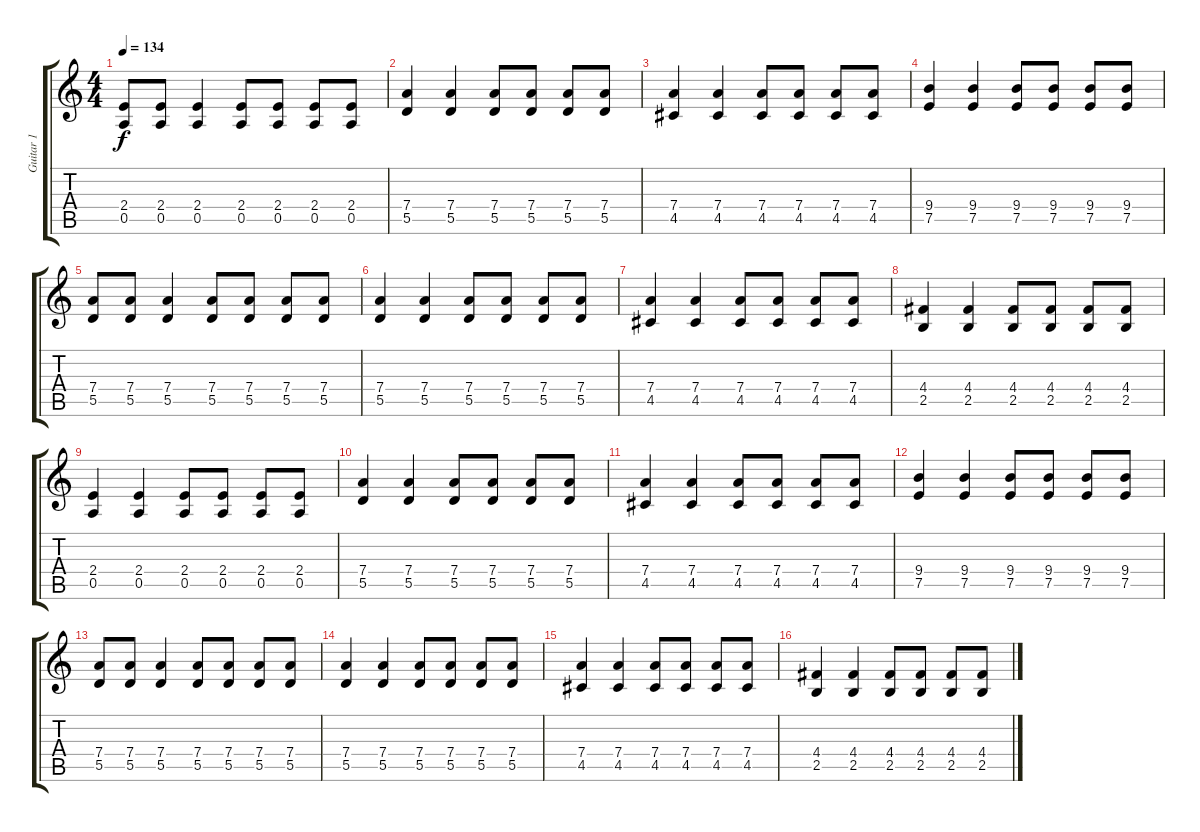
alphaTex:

\track ("Guitar 1" "Guitar 1") {instrument distortionguitar}
\staff {score tabs}
\tuning (E4 B3 G3 D3 A2 E2) {hide}
\ts (4 4)
\tempo 134
\clef g2
\ks c
(2.4 0.5).8{dy f} (2.4 0.5).8 (2.4 0.5).4 (2.4 0.5).8 (2.4 0.5).8 (2.4 0.5).8 (2.4 0.5).8 |
(7.4 5.5).4 (7.4 5.5).4 (7.4 5.5).8 (7.4 5.5).8 (7.4 5.5).8 (7.4 5.5).8 |
(7.4 4.5).4 (7.4 4.5).4 (7.4 4.5).8 (7.4 4.5).8 (7.4 4.5).8 (7.4 4.5).8 |
(9.4 7.5).4 (9.4 7.5).4 (9.4 7.5).8 (9.4 7.5).8 (9.4 7.5).8 (9.4 7.5).8 |
(7.4 5.5).8 (7.4 5.5).8 (7.4 5.5).4 (7.4 5.5).8 (7.4 5.5).8 (7.4 5.5).8 (7.4 5.5).8 |
(7.4 5.5).4 (7.4 5.5).4 (7.4 5.5).8 (7.4 5.5).8 (7.4 5.5).8 (7.4 5.5).8 |
(7.4 4.5).4 (7.4 4.5).4 (7.4 4.5).8 (7.4 4.5).8 (7.4 4.5).8 (7.4 4.5).8 |
(4.4 2.5).4 (4.4 2.5).4 (4.4 2.5).8 (4.4 2.5).8 (4.4 2.5).8 (4.4 2.5).8 |
(2.4 0.5).4 (2.4 0.5).4 (2.4 0.5).8 (2.4 0.5).8 (2.4 0.5).8 (2.4 0.5).8 |
(7.4 5.5).4 (7.4 5.5).4 (7.4 5.5).8 (7.4 5.5).8 (7.4 5.5).8 (7.4 5.5).8 |
(7.4 4.5).4 (7.4 4.5).4 (7.4 4.5).8 (7.4 4.5).8 (7.4 4.5).8 (7.4 4.5).8 |
(9.4 7.5).4 (9.4 7.5).4 (9.4 7.5).8 (9.4 7.5).8 (9.4 7.5).8 (9.4 7.5).8 |
(7.4 5.5).8 (7.4 5.5).8 (7.4 5.5).4 (7.4 5.5).8 (7.4 5.5).8 (7.4 5.5).8 (7.4 5.5).8 |
(7.4 5.5).4 (7.4 5.5).4 (7.4 5.5).8 (7.4 5.5).8 (7.4 5.5).8 (7.4 5.5).8 |
(7.4 4.5).4 (7.4 4.5).4 (7.4 4.5).8 (7.4 4.5).8 (7.4 4.5).8 (7.4 4.5).8 |
(4.4 2.5).4 (4.4 2.5).4 (4.4 2.5).8 (4.4 2.5).8 (4.4 2.5).8 (4.4 2.5).8
